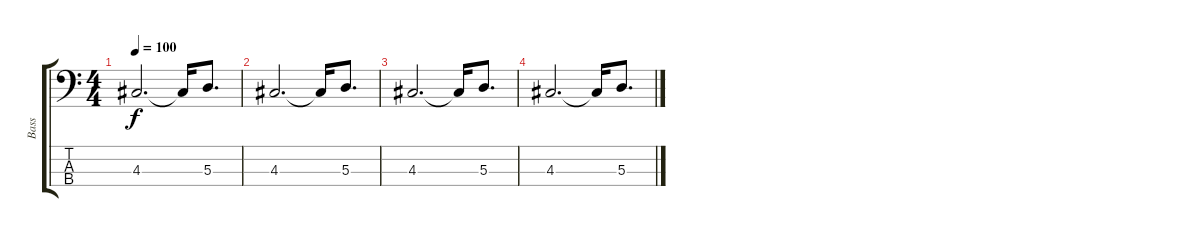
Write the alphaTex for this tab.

\track ("Bass" "Bass") {instrument electricbassfinger}
\staff {score tabs}
\tuning (G2 D2 A1 E1) {hide}
\ts (4 4)
\tempo 100
\clef f4
\ks c
4.3.2{d dy f} 4.3{t}.16 5.3.8{d} |
4.3.2{d} 4.3{t}.16 5.3.8{d} |
4.3.2{d} 4.3{t}.16 5.3.8{d} |
4.3.2{d} 4.3{t}.16 5.3.8{d}
